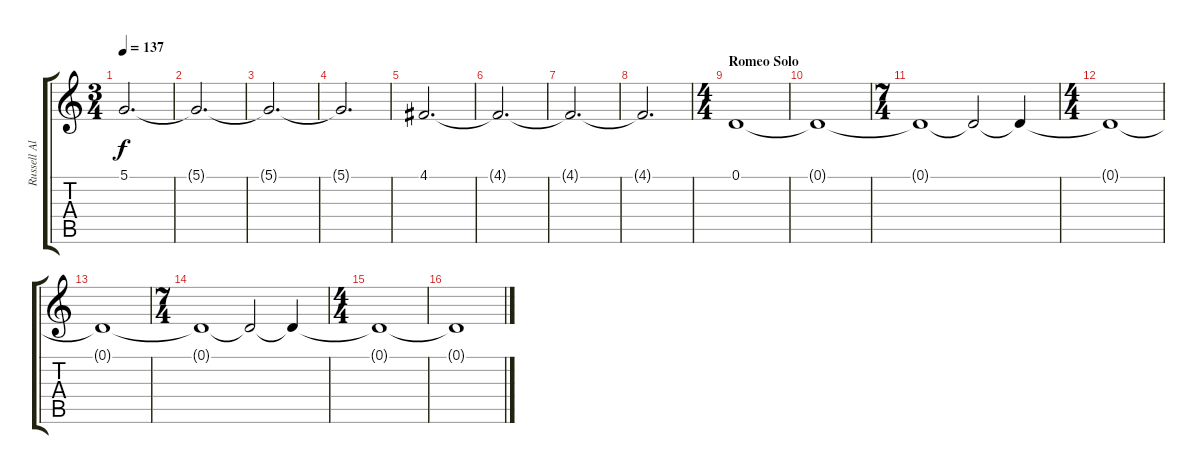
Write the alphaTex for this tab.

\track ("Russell Allen" "Russell Al") {instrument stringensemble1}
\staff {score tabs}
\tuning (D4 A3 F3 C3 G2 D2) {hide}
\ts (3 4)
\tempo 137
\clef g2
\ks c
5.1.2{d dy f} |
5.1{t}.2{d} |
5.1{t}.2{d} |
5.1{t}.2{d} |
4.1.2{d} |
4.1{t}.2{d} |
4.1{t}.2{d} |
4.1{t}.2{d} |
\ts (4 4)
\section ("" "Romeo Solo")
0.1.1 |
0.1{t}.1 |
\ts (7 4)
0.1{t}.1 0.1{t}.2 0.1{t}.4 |
\ts (4 4)
0.1{t}.1 |
0.1{t}.1 |
\ts (7 4)
0.1{t}.1 0.1{t}.2 0.1{t}.4 |
\ts (4 4)
0.1{t}.1 |
0.1{t}.1
